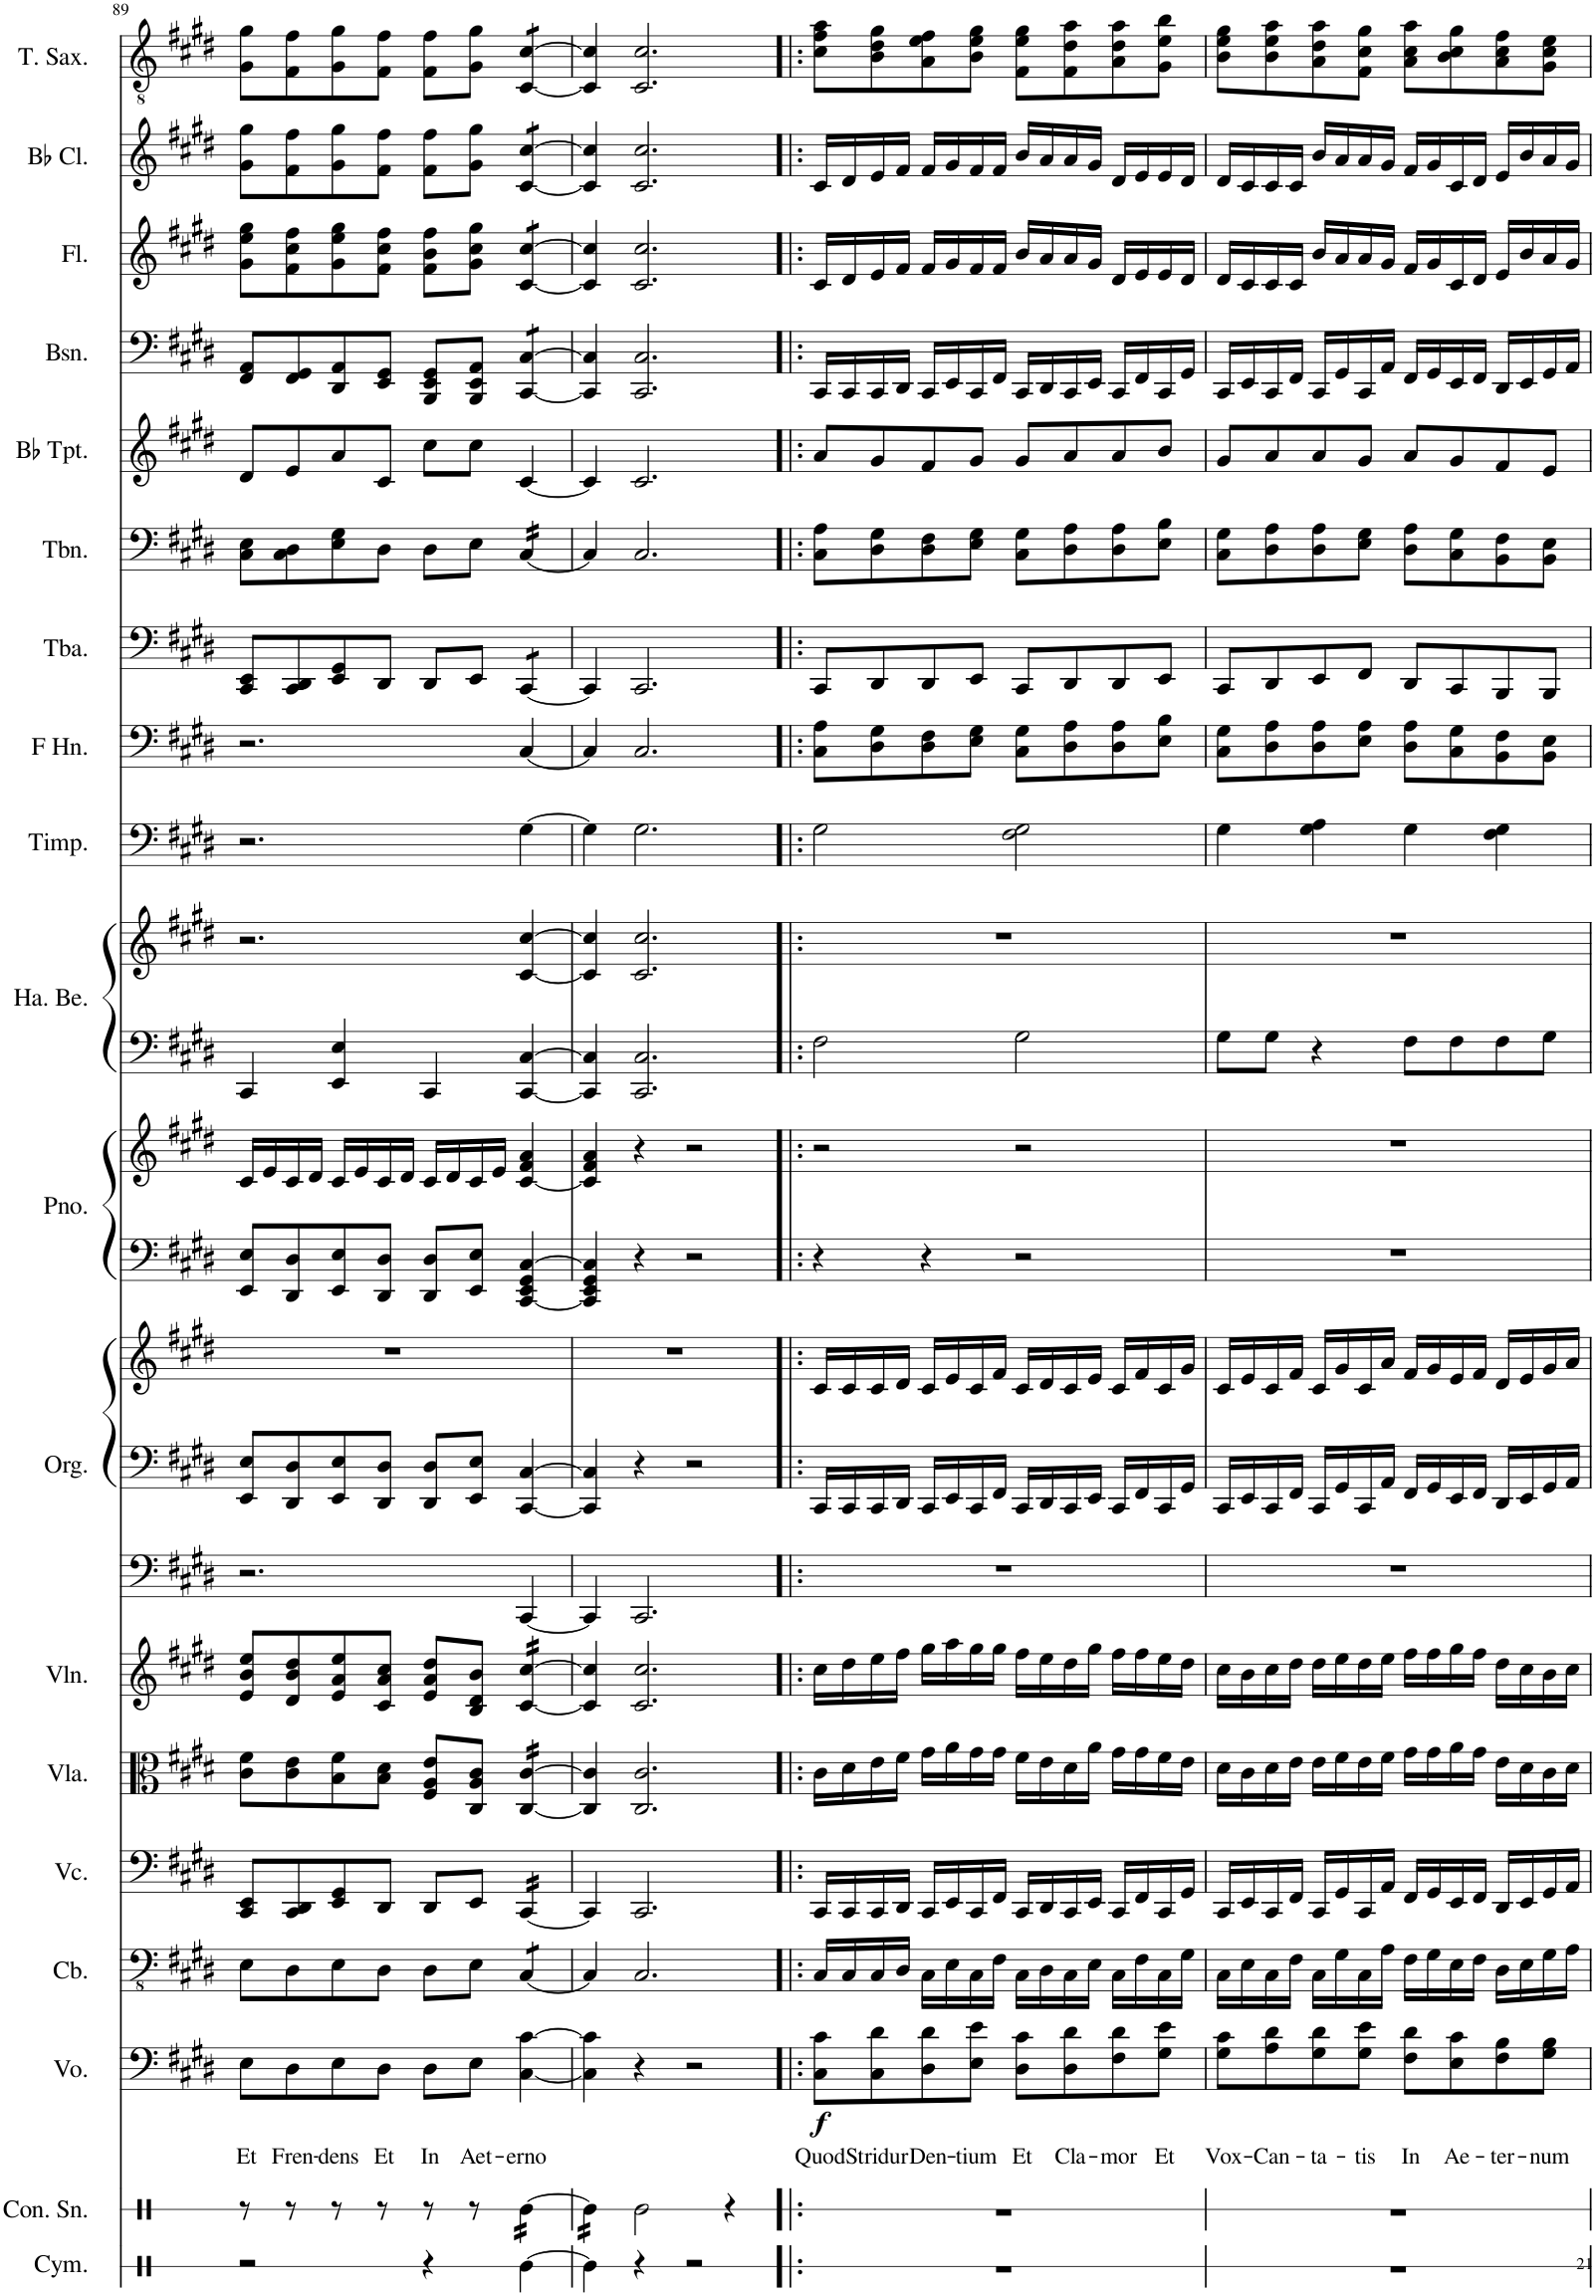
**kern	**kern	**kern	**text	**dynam	**kern	**kern	**kern	**kern	**kern	**kern	**kern	**kern	**kern	**kern	**kern	**kern	**kern	**kern	**kern	**kern	**kern	**kern	**kern	**kern
*part19	*part18	*part17	*part17	*part17	*part16	*part15	*part14	*part13	*part12	*part12	*part12	*part11	*part11	*part10	*part10	*part9	*part8	*part7	*part6	*part5	*part4	*part3	*part2	*part1
*staff23	*staff22	*staff21	*staff21	*staff21	*staff20	*staff19	*staff18	*staff17	*staff16	*staff15	*staff14	*staff13	*staff12	*staff11	*staff10	*staff9	*staff8	*staff7	*staff6	*staff5	*staff4	*staff3	*staff2	*staff1
*I"Cymbal	*I"Concert Snare Drum	*I"Voice	*	*	*I"Contrabass	*I"Violoncello	*I"Viola	*I"Violin	*I"Organ	*	*	*I"Piano	*	*I"Hand Bells	*	*I"Timpani	*I"Horn in F	*I"Tuba	*I"Trombone	*I"Bb Trumpet	*I"Bassoon	*I"Flute	*I"Bb Clarinet	*I"Tenor Saxophone
*I'Cym.	*I'Con. Sn.	*I'Vo.	*	*	*I'Cb.	*I'Vc.	*I'Vla.	*I'Vln.	*I'Org.	*	*	*I'Pno.	*	*I'Ha. Be.	*	*I'Timp.	*	*I'Tba.	*I'Tbn.	*I'Bb Tpt.	*I'Bsn.	*I'Fl.	*I'Bb Cl.	*I'T. Sax.
!!LO:PB:g=z
*clefX	*clefX	*clefF4	*	*	*clefFv4	*clefF4	*clefC3	*clefG2	*clefF4	*clefF4	*clefG2	*clefF4	*clefG2	*clefF4	*clefG2	*clefF4	*clefF4	*clefF4	*clefF4	*clefG2	*clefF4	*clefG2	*clefG2	*clefGv2
*	*	*	*	*	*ITrd7c12	*	*	*	*	*	*	*	*	*	*	*	*ITrd4c7	*	*	*ITrd1c2	*	*	*ITrd1c2	*ITrd8c14
*k[]	*k[]	*k[f#c#g#d#]	*	*	*k[f#c#g#d#]	*k[f#c#g#d#]	*k[f#c#g#d#]	*k[f#c#g#d#]	*k[f#c#g#d#]	*k[f#c#g#d#]	*k[f#c#g#d#]	*k[f#c#g#d#]	*k[f#c#g#d#]	*k[f#c#g#d#]	*k[f#c#g#d#]	*k[f#c#g#d#]	*k[f#c#g#d#]	*k[f#c#g#d#]	*k[f#c#g#d#]	*k[f#c#g#d#]	*k[f#c#g#d#]	*k[f#c#g#d#]	*k[f#c#g#d#]	*k[f#c#g#d#]
*M4/4	*M4/4	*M4/4	*	*	*M4/4	*M4/4	*M4/4	*M4/4	*M4/4	*M4/4	*M4/4	*M4/4	*M4/4	*M4/4	*M4/4	*M4/4	*M4/4	*M4/4	*M4/4	*M4/4	*M4/4	*M4/4	*M4/4	*M4/4
=89	=89	=89	=89	=89	=89	=89	=89	=89	=89	=89	=89	=89	=89	=89	=89	=89	=89	=89	=89	=89	=89	=89	=89	=89
!	!	!	!LO:LY:b	!	!	!	!	!	!	!	!	!	!	!	!	!	!	!	!	!	!	!	!	!
2r	8r	8E\L	Et	.	8EE\L	8CC#/ 8EE/L	8c#\ 8f#\L	8e/ 8b/ 8ee/L	2.r	8EE/ 8E/L	1r	8EE/ 8E/L	16c#/LL	4CC#/	2.r	2.r	2.r	8CC#/ 8EE/L	8C#\ 8E\L	8d#/L	8FF#/ 8AA/L	8g#\ 8ee\ 8gg#\L	8g#\ 8gg#\L	8G#\ 8g#\L
.	.	.	.	.	.	.	.	.	.	.	.	.	16e/	.	.	.	.	.	.	.	.	.	.	.
!	!	!	!LO:LY:b	!	!	!	!	!	!	!	!	!	!	!	!	!	!	!	!	!	!	!	!	!
.	8r	8D#\	Fren-	.	8DD#\	8CC#/ 8DD#/	8c#\ 8e\	8d#/ 8b/ 8dd#/	.	8DD#/ 8D#/	.	8DD#/ 8D#/	16c#/	.	.	.	.	8CC#/ 8DD#/	8C#\ 8D#\	8e/	8FF#/ 8GG#/	8f#\ 8cc#\ 8ff#\	8f#\ 8ff#\	8F#\ 8f#\
.	.	.	.	.	.	.	.	.	.	.	.	.	16d#/JJ	.	.	.	.	.	.	.	.	.	.	.
!	!	!	!LO:LY:b	!	!	!	!	!	!	!	!	!	!	!	!	!	!	!	!	!	!	!	!	!
.	8r	8E\	-dens	.	8EE\	8EE/ 8GG#/	8B\ 8f#\	8e/ 8a/ 8ee/	.	8EE/ 8E/	.	8EE/ 8E/	16c#/LL	4EE/ 4E/	.	.	.	8EE/ 8GG#/	8E\ 8G#\	8a/	8DD#/ 8AA/	8g#\ 8ee\ 8gg#\	8g#\ 8gg#\	8G#\ 8g#\
.	.	.	.	.	.	.	.	.	.	.	.	.	16e/	.	.	.	.	.	.	.	.	.	.	.
!	!	!	!LO:LY:b	!	!	!	!	!	!	!	!	!	!	!	!	!	!	!	!	!	!	!	!	!
.	8r	8D#\J	Et	.	8DD#\J	8DD#/J	8B\ 8d#\J	8c#/ 8a/ 8cc#/J	.	8DD#/ 8D#/J	.	8DD#/ 8D#/J	16c#/	.	.	.	.	8DD#/J	8D#\J	8c#/J	8EE/ 8GG#/J	8f#\ 8cc#\ 8ff#\J	8f#\ 8ff#\J	8F#\ 8f#\J
.	.	.	.	.	.	.	.	.	.	.	.	.	16d#/JJ	.	.	.	.	.	.	.	.	.	.	.
!	!	!	!LO:LY:b	!	!	!	!	!	!	!	!	!	!	!	!	!	!	!	!	!	!	!	!	!
4r	8r	8D#\L	In	.	8DD#\L	8DD#/L	8F#/ 8A/ 8e/L	8e/ 8a/ 8dd#/L	.	8DD#/ 8D#/L	.	8DD#/ 8D#/L	16c#/LL	4CC#/	.	.	.	8DD#/L	8D#\L	8cc#\L	8BBB/ 8EE/ 8GG#/L	8f#\ 8b\ 8ff#\L	8f#\ 8ff#\L	8F#\ 8f#\L
.	.	.	.	.	.	.	.	.	.	.	.	.	16d#/	.	.	.	.	.	.	.	.	.	.	.
!	!	!	!LO:LY:b	!	!	!	!	!	!	!	!	!	!	!	!	!	!	!	!	!	!	!	!	!
.	8r	8E\J	Aet-	.	8EE\J	8EE/J	8C#/ 8A/ 8c#/J	8B/ 8d#/ 8b/J	.	8EE/ 8E/J	.	8EE/ 8E/J	16c#/	.	.	.	.	8EE/J	8E\J	8cc#\J	8BBB/ 8EE/ 8AA/J	8g#\ 8cc#\ 8gg#\J	8g#\ 8gg#\J	8G#\ 8g#\J
.	.	.	.	.	.	.	.	.	.	.	.	.	16e/JJ	.	.	.	.	.	.	.	.	.	.	.
!	!	!	!LO:LY:b	!	!	!	!	!	!	!	!	!	!	!	!	!	!	!	!	!	!	!	!	!
*	*tremolo	*	*	*	*	*	*	*	*	*	*	*	*	*	*	*	*	*	*	*	*	*	*	*
*	*	*	*	*	*tremolo	*	*	*	*	*	*	*	*	*	*	*	*	*	*	*	*	*	*	*
*	*	*	*	*	*	*tremolo	*	*	*	*	*	*	*	*	*	*	*	*	*	*	*	*	*	*
*	*	*	*	*	*	*	*tremolo	*	*	*	*	*	*	*	*	*	*	*	*	*	*	*	*	*
*	*	*	*	*	*	*	*	*tremolo	*	*	*	*	*	*	*	*	*	*	*	*	*	*	*	*
*	*	*	*	*	*	*	*	*	*	*	*	*	*	*	*	*	*	*tremolo	*	*	*	*	*	*
*	*	*	*	*	*	*	*	*	*	*	*	*	*	*	*	*	*	*	*tremolo	*	*	*	*	*
*	*	*	*	*	*	*	*	*	*	*	*	*	*	*	*	*	*	*	*	*	*tremolo	*	*	*
*	*	*	*	*	*	*	*	*	*	*	*	*	*	*	*	*	*	*	*	*	*	*tremolo	*	*
*	*	*	*	*	*	*	*	*	*	*	*	*	*	*	*	*	*	*	*	*	*	*	*tremolo	*
*	*	*	*	*	*	*	*	*	*	*	*	*	*	*	*	*	*	*	*	*	*	*	*	*tremolo
[4Re\	[16Re\LL	[4C#\ [4c#\	-erno	.	[8CC#/L	[16CC#/LL	[16C#/ [16c#/LL	[16c#/ [16cc#/LL	[4CC#/	[4CC#/ [4C#/	.	[4CC#/ 4EE/ 4GG#/ [4C#/	[4c#/ 4f#/ 4a/	[4CC#/ [4C#/	[4c#/ [4cc#/	[4G#\	[4C#/	[8CC#/L	[16C#/LL	[4c#/	[8CC#/ [8C#/L	[8c#/ [8cc#/L	[8c#/ [8cc#/L	[8C#/ [8c#/L
.	16Re\	.	.	.	.	16CC#/	16C#/ 16c#/	16c#/ 16cc#/	.	.	.	.	.	.	.	.	.	.	16C#/	.	.	.	.	.
.	16Re\	.	.	.	8CC#/J	16CC#/	16C#/ 16c#/	16c#/ 16cc#/	.	.	.	.	.	.	.	.	.	8CC#/J	16C#/	.	8CC#/ 8C#/J	8c#/ 8cc#/J	8c#/ 8cc#/J	8C#/ 8c#/J
*	*	*	*	*	*	*	*	*	*	*	*	*	*	*	*	*	*	*	*	*	*	*	*	*Xtremolo
*	*	*	*	*	*	*	*	*	*	*	*	*	*	*	*	*	*	*	*	*	*	*	*Xtremolo	*
*	*	*	*	*	*	*	*	*	*	*	*	*	*	*	*	*	*	*	*	*	*	*Xtremolo	*	*
*	*	*	*	*	*	*	*	*	*	*	*	*	*	*	*	*	*	*	*	*	*Xtremolo	*	*	*
*	*	*	*	*	*	*	*	*	*	*	*	*	*	*	*	*	*	*Xtremolo	*	*	*	*	*	*
*	*	*	*	*	*Xtremolo	*	*	*	*	*	*	*	*	*	*	*	*	*	*	*	*	*	*	*
.	16Re\JJ	.	.	.	.	16CC#/JJ	16C#/ 16c#/JJ	16c#/ 16cc#/JJ	.	.	.	.	.	.	.	.	.	.	16C#/JJ	.	.	.	.	.
*	*	*	*	*	*	*	*	*	*	*	*	*	*	*	*	*	*	*	*Xtremolo	*	*	*	*	*
*	*	*	*	*	*	*	*	*Xtremolo	*	*	*	*	*	*	*	*	*	*	*	*	*	*	*	*
*	*	*	*	*	*	*	*Xtremolo	*	*	*	*	*	*	*	*	*	*	*	*	*	*	*	*	*
*	*	*	*	*	*	*Xtremolo	*	*	*	*	*	*	*	*	*	*	*	*	*	*	*	*	*	*
=90	=90	=90	=90	=90	=90	=90	=90	=90	=90	=90	=90	=90	=90	=90	=90	=90	=90	=90	=90	=90	=90	=90	=90	=90
4Re\]	16Re\]LL	4C#\] 4c#\]	.	.	4CC#/]	4CC#/]	4C#/] 4c#/]	4c#/] 4cc#/]	4CC#/]	4CC#/] 4C#/]	1r	4CC#/] 4EE/ 4GG#/ 4C#/]	4c#/] 4f#/ 4a/	4CC#/] 4C#/]	4c#/] 4cc#/]	4G#\]	4C#/]	4CC#/]	4C#/]	4c#/]	4CC#/] 4C#/]	4c#/] 4cc#/]	4c#/] 4cc#/]	4C#/] 4c#/]
.	16Re\	.	.	.	.	.	.	.	.	.	.	.	.	.	.	.	.	.	.	.	.	.	.	.
.	16Re\	.	.	.	.	.	.	.	.	.	.	.	.	.	.	.	.	.	.	.	.	.	.	.
.	16Re\JJ	.	.	.	.	.	.	.	.	.	.	.	.	.	.	.	.	.	.	.	.	.	.	.
*	*Xtremolo	*	*	*	*	*	*	*	*	*	*	*	*	*	*	*	*	*	*	*	*	*	*	*
4r	2Re\	4r	.	.	2.CC#/	2.CC#/	2.C#/ 2.c#/	2.c#/ 2.cc#/	2.CC#/	4r	.	4r	4r	2.CC#/ 2.C#/	2.c#/ 2.cc#/	2.G#\	2.C#/	2.CC#/	2.C#/	2.c#/	2.CC#/ 2.C#/	2.c#/ 2.cc#/	2.c#/ 2.cc#/	2.C#/ 2.c#/
2r	.	2r	.	.	.	.	.	.	.	2r	.	2r	2r	.	.	.	.	.	.	.	.	.	.	.
.	4r	.	.	.	.	.	.	.	.	.	.	.	.	.	.	.	.	.	.	.	.	.	.	.
=91!|:	=91!|:	=91!|:	=91!|:	=91!|:	=91!|:	=91!|:	=91!|:	=91!|:	=91!|:	=91!|:	=91!|:	=91!|:	=91!|:	=91!|:	=91!|:	=91!|:	=91!|:	=91!|:	=91!|:	=91!|:	=91!|:	=91!|:	=91!|:	=91!|:
!	!	!	!LO:LY:b	!LO:DY:b	!	!	!	!	!	!	!	!	!	!	!	!	!	!	!	!	!	!	!	!
1r	1r	8C#\ 8c#\L	Quod	f	16CC#/LL	16CC#/LL	16c#\LL	16cc#\LL	1r	16CC#/LL	16c#/LL	4r	2r	2F#\	1r	2G#\	8C#\ 8A\L	8CC#/L	8C#\ 8A\L	8a/L	16CC#/LL	16c#/LL	16c#/LL	8c#\ 8f#\ 8a\L
.	.	.	.	.	16CC#/	16CC#/	16d#\	16dd#\	.	16CC#/	16c#/	.	.	.	.	.	.	.	.	.	16CC#/	16d#/	16d#/	.
!	!	!	!LO:LY:b	!	!	!	!	!	!	!	!	!	!	!	!	!	!	!	!	!	!	!	!	!
.	.	8C#\ 8d#\	Stridur	.	16CC#/	16CC#/	16e\	16ee\	.	16CC#/	16c#/	.	.	.	.	.	8D#\ 8G#\	8DD#/	8D#\ 8G#\	8g#/	16CC#/	16e/	16e/	8B\ 8d#\ 8g#\
.	.	.	.	.	16DD#/JJ	16DD#/JJ	16f#\JJ	16ff#\JJ	.	16DD#/JJ	16d#/JJ	.	.	.	.	.	.	.	.	.	16DD#/JJ	16f#/JJ	16f#/JJ	.
!	!	!	!LO:LY:b	!	!	!	!	!	!	!	!	!	!	!	!	!	!	!	!	!	!	!	!	!
.	.	8D#\ 8d#\	Den-	.	16CC#\LL	16CC#/LL	16g#\LL	16gg#\LL	.	16CC#/LL	16c#/LL	4r	.	.	.	.	8D#\ 8F#\	8DD#/	8D#\ 8F#\	8f#/	16CC#/LL	16f#/LL	16f#/LL	8A\ 8e\ 8f#\
.	.	.	.	.	16EE\	16EE/	16a\	16aa\	.	16EE/	16e/	.	.	.	.	.	.	.	.	.	16EE/	16g#/	16g#/	.
!	!	!	!LO:LY:b	!	!	!	!	!	!	!	!	!	!	!	!	!	!	!	!	!	!	!	!	!
.	.	8E\ 8e\J	-tium	.	16CC#\	16CC#/	16g#\	16gg#\	.	16CC#/	16c#/	.	.	.	.	.	8E\ 8G#\J	8EE/J	8E\ 8G#\J	8g#/J	16CC#/	16f#/	16f#/	8B\ 8e\ 8g#\J
.	.	.	.	.	16FF#\JJ	16FF#/JJ	16g#\JJ	16gg#\JJ	.	16FF#/JJ	16f#/JJ	.	.	.	.	.	.	.	.	.	16FF#/JJ	16f#/JJ	16f#/JJ	.
!	!	!	!LO:LY:b	!	!	!	!	!	!	!	!	!	!	!	!	!	!	!	!	!	!	!	!	!
.	.	8D#\ 8c#\L	Et	.	16CC#\LL	16CC#/LL	16f#\LL	16ff#\LL	.	16CC#/LL	16c#/LL	2r	2r	2G#\	.	2F#\ 2G#\	8C#\ 8G#\L	8CC#/L	8C#\ 8G#\L	8g#/L	16CC#/LL	16b/LL	16b/LL	8F#\ 8e\ 8g#\L
.	.	.	.	.	16DD#\	16DD#/	16e\	16ee\	.	16DD#/	16d#/	.	.	.	.	.	.	.	.	.	16DD#/	16a/	16a/	.
!	!	!	!LO:LY:b	!	!	!	!	!	!	!	!	!	!	!	!	!	!	!	!	!	!	!	!	!
.	.	8D#\ 8d#\	Cla-	.	16CC#\	16CC#/	16d#\	16dd#\	.	16CC#/	16c#/	.	.	.	.	.	8D#\ 8A\	8DD#/	8D#\ 8A\	8a/	16CC#/	16a/	16a/	8F#\ 8d#\ 8a\
.	.	.	.	.	16EE\JJ	16EE/JJ	16a\JJ	16gg#\JJ	.	16EE/JJ	16e/JJ	.	.	.	.	.	.	.	.	.	16EE/JJ	16g#/JJ	16g#/JJ	.
!	!	!	!LO:LY:b	!	!	!	!	!	!	!	!	!	!	!	!	!	!	!	!	!	!	!	!	!
.	.	8F#\ 8d#\	-mor	.	16CC#\LL	16CC#/LL	16g#\LL	16ff#\LL	.	16CC#/LL	16c#/LL	.	.	.	.	.	8D#\ 8A\	8DD#/	8D#\ 8A\	8a/	16CC#/LL	16d#/LL	16d#/LL	8A\ 8d#\ 8a\
.	.	.	.	.	16FF#\	16FF#/	16g#\	16ff#\	.	16FF#/	16f#/	.	.	.	.	.	.	.	.	.	16FF#/	16e/	16e/	.
!	!	!	!LO:LY:b	!	!	!	!	!	!	!	!	!	!	!	!	!	!	!	!	!	!	!	!	!
.	.	8G#\ 8e\J	Et	.	16CC#\	16CC#/	16f#\	16ee\	.	16CC#/	16c#/	.	.	.	.	.	8E\ 8B\J	8EE/J	8E\ 8B\J	8b/J	16CC#/	16e/	16e/	8G#\ 8e\ 8b\J
.	.	.	.	.	16GG#\JJ	16GG#/JJ	16e\JJ	16dd#\JJ	.	16GG#/JJ	16g#/JJ	.	.	.	.	.	.	.	.	.	16GG#/JJ	16d#/JJ	16d#/JJ	.
=92	=92	=92	=92	=92	=92	=92	=92	=92	=92	=92	=92	=92	=92	=92	=92	=92	=92	=92	=92	=92	=92	=92	=92	=92
!	!	!	!LO:LY:b	!	!	!	!	!	!	!	!	!	!	!	!	!	!	!	!	!	!	!	!	!
1r	1r	8G#\ 8c#\L	Vox-	.	16CC#\LL	16CC#/LL	16d#\LL	16cc#\LL	1r	16CC#/LL	16c#/LL	1r	1r	8G#\L	1r	4G#\	8C#\ 8G#\L	8CC#/L	8C#\ 8G#\L	8g#/L	16CC#/LL	16d#/LL	16d#/LL	8B\ 8e\ 8g#\L
.	.	.	.	.	16EE\	16EE/	16c#\	16b\	.	16EE/	16e/	.	.	.	.	.	.	.	.	.	16EE/	16c#/	16c#/	.
!	!	!	!LO:LY:b	!	!	!	!	!	!	!	!	!	!	!	!	!	!	!	!	!	!	!	!	!
.	.	8A\ 8d#\	Can-	.	16CC#\	16CC#/	16d#\	16cc#\	.	16CC#/	16c#/	.	.	8G#\J	.	.	8D#\ 8A\	8DD#/	8D#\ 8A\	8a/	16CC#/	16c#/	16c#/	8B\ 8e\ 8a\
.	.	.	.	.	16FF#\JJ	16FF#/JJ	16e\JJ	16dd#\JJ	.	16FF#/JJ	16f#/JJ	.	.	.	.	.	.	.	.	.	16FF#/JJ	16c#/JJ	16c#/JJ	.
!	!	!	!LO:LY:b	!	!	!	!	!	!	!	!	!	!	!	!	!	!	!	!	!	!	!	!	!
.	.	8G#\ 8d#\	-ta-	.	16CC#\LL	16CC#/LL	16e\LL	16dd#\LL	.	16CC#/LL	16c#/LL	.	.	4r	.	4G#\ 4A\	8D#\ 8A\	8EE/	8D#\ 8A\	8a/	16CC#/LL	16b/LL	16b/LL	8A\ 8d#\ 8a\
.	.	.	.	.	16GG#\	16GG#/	16f#\	16ee\	.	16GG#/	16g#/	.	.	.	.	.	.	.	.	.	16GG#/	16a/	16a/	.
!	!	!	!LO:LY:b	!	!	!	!	!	!	!	!	!	!	!	!	!	!	!	!	!	!	!	!	!
.	.	8G#\ 8e\J	-tis	.	16CC#\	16CC#/	16e\	16dd#\	.	16CC#/	16c#/	.	.	.	.	.	8E\ 8A\J	8FF#/J	8E\ 8G#\J	8g#/J	16CC#/	16a/	16a/	8F#\ 8c#\ 8g#\J
.	.	.	.	.	16AA\JJ	16AA/JJ	16f#\JJ	16ee\JJ	.	16AA/JJ	16a/JJ	.	.	.	.	.	.	.	.	.	16AA/JJ	16g#/JJ	16g#/JJ	.
!	!	!	!LO:LY:b	!	!	!	!	!	!	!	!	!	!	!	!	!	!	!	!	!	!	!	!	!
.	.	8F#\ 8d#\L	In	.	16FF#\LL	16FF#/LL	16g#\LL	16ff#\LL	.	16FF#/LL	16f#/LL	.	.	8F#\L	.	4G#\	8D#\ 8A\L	8DD#/L	8D#\ 8A\L	8a/L	16FF#/LL	16f#/LL	16f#/LL	8A\ 8c#\ 8a\L
.	.	.	.	.	16GG#\	16GG#/	16g#\	16ff#\	.	16GG#/	16g#/	.	.	.	.	.	.	.	.	.	16GG#/	16g#/	16g#/	.
!	!	!	!LO:LY:b	!	!	!	!	!	!	!	!	!	!	!	!	!	!	!	!	!	!	!	!	!
.	.	8E\ 8c#\	Ae-	.	16EE\	16EE/	16a\	16gg#\	.	16EE/	16e/	.	.	8F#\	.	.	8C#\ 8G#\	8CC#/	8C#\ 8G#\	8g#/	16EE/	16c#/	16c#/	8B\ 8c#\ 8g#\
.	.	.	.	.	16FF#\JJ	16FF#/JJ	16g#\JJ	16ff#\JJ	.	16FF#/JJ	16f#/JJ	.	.	.	.	.	.	.	.	.	16FF#/JJ	16d#/JJ	16d#/JJ	.
!	!	!	!LO:LY:b	!	!	!	!	!	!	!	!	!	!	!	!	!	!	!	!	!	!	!	!	!
.	.	8F#\ 8B\	-ter-	.	16DD#\LL	16DD#/LL	16e\LL	16dd#\LL	.	16DD#/LL	16d#/LL	.	.	8F#\	.	4F#\ 4G#\	8BB\ 8F#\	8BBB/	8BB\ 8F#\	8f#/	16DD#/LL	16e/LL	16e/LL	8A\ 8c#\ 8f#\
.	.	.	.	.	16EE\	16EE/	16d#\	16cc#\	.	16EE/	16e/	.	.	.	.	.	.	.	.	.	16EE/	16b/	16b/	.
!	!	!	!LO:LY:b	!	!	!	!	!	!	!	!	!	!	!	!	!	!	!	!	!	!	!	!	!
.	.	8G#\ 8B\J	-num	.	16GG#\	16GG#/	16c#\	16b\	.	16GG#/	16g#/	.	.	8G#\J	.	.	8BB\ 8E\J	8BBB/J	8BB\ 8E\J	8e/J	16GG#/	16a/	16a/	8G#\ 8c#\ 8e\J
.	.	.	.	.	16AA\JJ	16AA/JJ	16d#\JJ	16cc#\JJ	.	16AA/JJ	16a/JJ	.	.	.	.	.	.	.	.	.	16AA/JJ	16g#/JJ	16g#/JJ	.
=	=	=	=	=	=	=	=	=	=	=	=	=	=	=	=	=	=	=	=	=	=	=	=	=
*-	*-	*-	*-	*-	*-	*-	*-	*-	*-	*-	*-	*-	*-	*-	*-	*-	*-	*-	*-	*-	*-	*-	*-	*-
